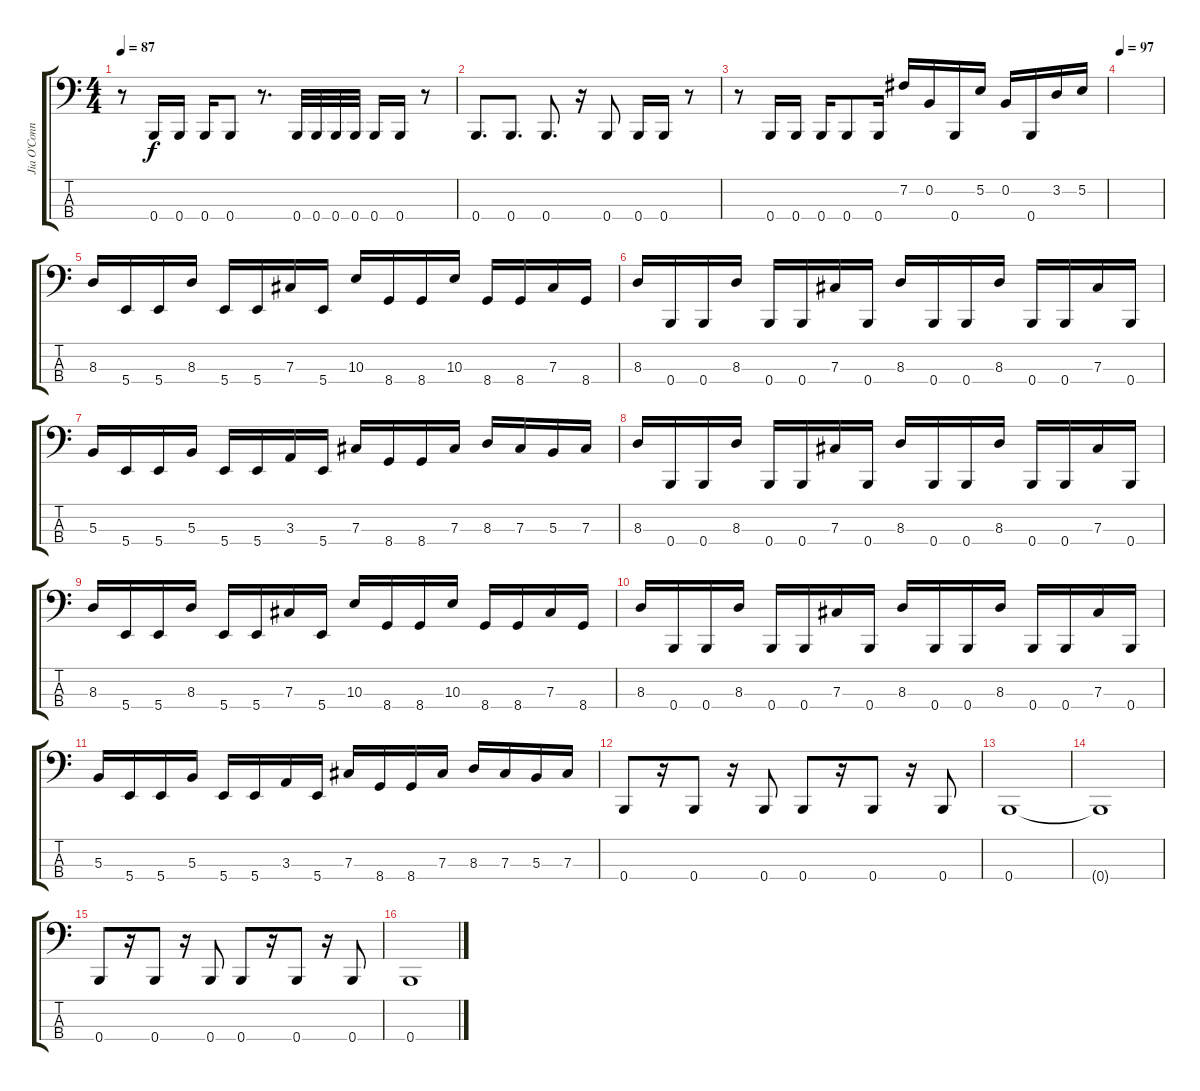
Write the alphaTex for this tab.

\track ("Jia O'Connor" "Jia O'Conn") {instrument electricbasspick}
\staff {score tabs}
\tuning (E2 B1 Gb1 B0) {hide}
\ts (4 4)
\tempo 87
\clef f4
\ks c
r.8{dy f} 0.4.16 0.4.16 0.4.16 0.4.8 r.8{d} 0.4.32 0.4.32 0.4.32 0.4.32 0.4.16 0.4.16 r.8 |
0.4.8{d} 0.4.8{d} 0.4.8{d} r.16 0.4.8 0.4.16 0.4.16 r.8 |
r.8 0.4.16 0.4.16 0.4.16 0.4.8 0.4.16 7.2.16 0.2.16 0.4.16 5.2.16 0.2.16 0.4.16 3.2.16 5.2.16 |
\tempo 97
|
8.3.16 5.4.16 5.4.16 8.3.16 5.4.16 5.4.16 7.3.16 5.4.16 10.3.16 8.4.16 8.4.16 10.3.16 8.4.16 8.4.16 7.3.16 8.4.16 |
8.3.16 0.4.16 0.4.16 8.3.16 0.4.16 0.4.16 7.3.16 0.4.16 8.3.16 0.4.16 0.4.16 8.3.16 0.4.16 0.4.16 7.3.16 0.4.16 |
5.3.16 5.4.16 5.4.16 5.3.16 5.4.16 5.4.16 3.3.16 5.4.16 7.3.16 8.4.16 8.4.16 7.3.16 8.3.16 7.3.16 5.3.16 7.3.16 |
8.3.16 0.4.16 0.4.16 8.3.16 0.4.16 0.4.16 7.3.16 0.4.16 8.3.16 0.4.16 0.4.16 8.3.16 0.4.16 0.4.16 7.3.16 0.4.16 |
8.3.16 5.4.16 5.4.16 8.3.16 5.4.16 5.4.16 7.3.16 5.4.16 10.3.16 8.4.16 8.4.16 10.3.16 8.4.16 8.4.16 7.3.16 8.4.16 |
8.3.16 0.4.16 0.4.16 8.3.16 0.4.16 0.4.16 7.3.16 0.4.16 8.3.16 0.4.16 0.4.16 8.3.16 0.4.16 0.4.16 7.3.16 0.4.16 |
5.3.16 5.4.16 5.4.16 5.3.16 5.4.16 5.4.16 3.3.16 5.4.16 7.3.16 8.4.16 8.4.16 7.3.16 8.3.16 7.3.16 5.3.16 7.3.16 |
0.4.8 r.16 0.4.8 r.16 0.4.8 0.4.8 r.16 0.4.8 r.16 0.4.8 |
0.4.1 |
0.4{t}.1 |
0.4.8 r.16 0.4.8 r.16 0.4.8 0.4.8 r.16 0.4.8 r.16 0.4.8 |
0.4.1
